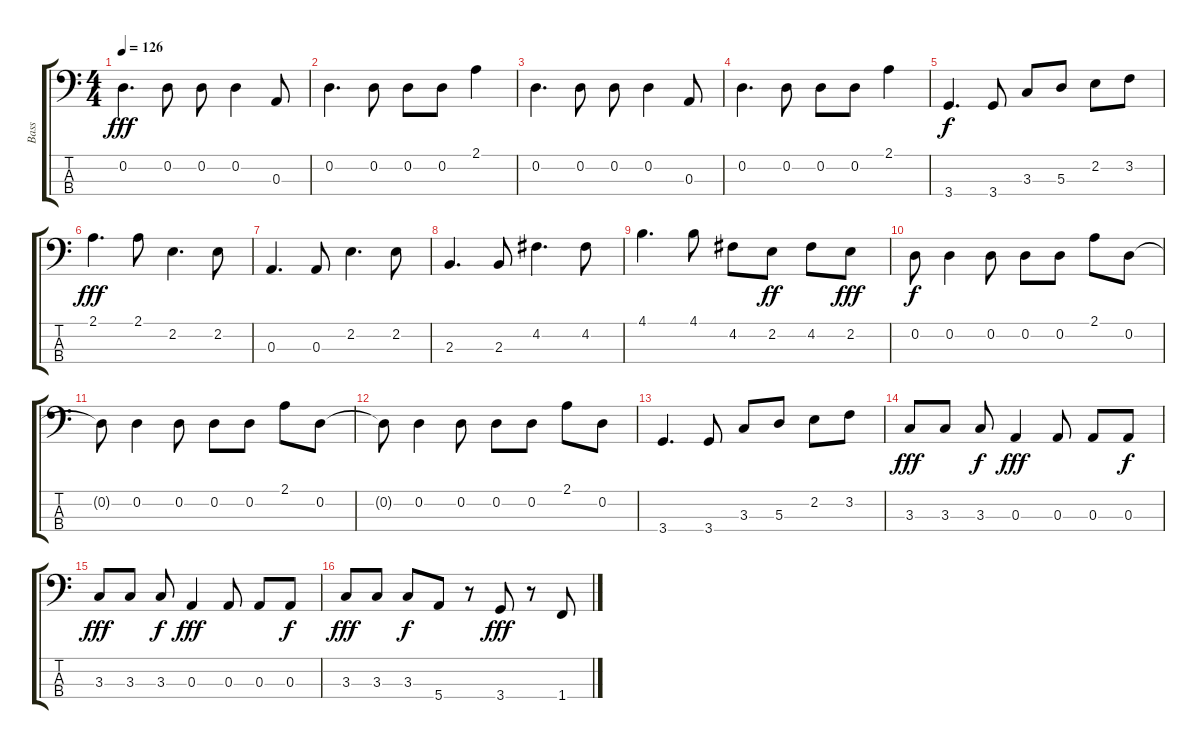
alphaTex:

\track ("Bass" "Bass") {instrument electricbasspick}
\staff {score tabs}
\tuning (G2 D2 A1 E1) {hide}
\ts (4 4)
\tempo 126
\clef f4
\ks c
0.2.4{d dy fff} 0.2.8 0.2.8 0.2.4 0.3.8 |
0.2.4{d} 0.2.8 0.2.8 0.2.8 2.1.4 |
0.2.4{d} 0.2.8 0.2.8 0.2.4 0.3.8 |
0.2.4{d} 0.2.8 0.2.8 0.2.8 2.1.4 |
3.4.4{d dy f} 3.4.8 3.3.8 5.3.8 2.2.8 3.2.8 |
2.1.4{d dy fff} 2.1.8 2.2.4{d} 2.2.8 |
0.3.4{d} 0.3.8 2.2.4{d} 2.2.8 |
2.3.4{d} 2.3.8 4.2.4{d} 4.2.8 |
4.1.4{d} 4.1.8 4.2.8 2.2.8{dy ff} 4.2.8 2.2.8{dy fff} |
0.2.8{dy f} 0.2.4 0.2.8 0.2.8 0.2.8 2.1.8 0.2.8 |
0.2{t}.8 0.2.4 0.2.8 0.2.8 0.2.8 2.1.8 0.2.8 |
0.2{t}.8 0.2.4 0.2.8 0.2.8 0.2.8 2.1.8 0.2.8 |
3.4.4{d} 3.4.8 3.3.8 5.3.8 2.2.8 3.2.8 |
3.3.8{dy fff} 3.3.8 3.3.8{dy f} 0.3.4{dy fff} 0.3.8 0.3.8 0.3.8{dy f} |
3.3.8{dy fff} 3.3.8 3.3.8{dy f} 0.3.4{dy fff} 0.3.8 0.3.8 0.3.8{dy f} |
3.3.8{dy fff} 3.3.8 3.3.8{dy f} 5.4.8 r.8 3.4.8{dy fff} r.8 1.4.8
